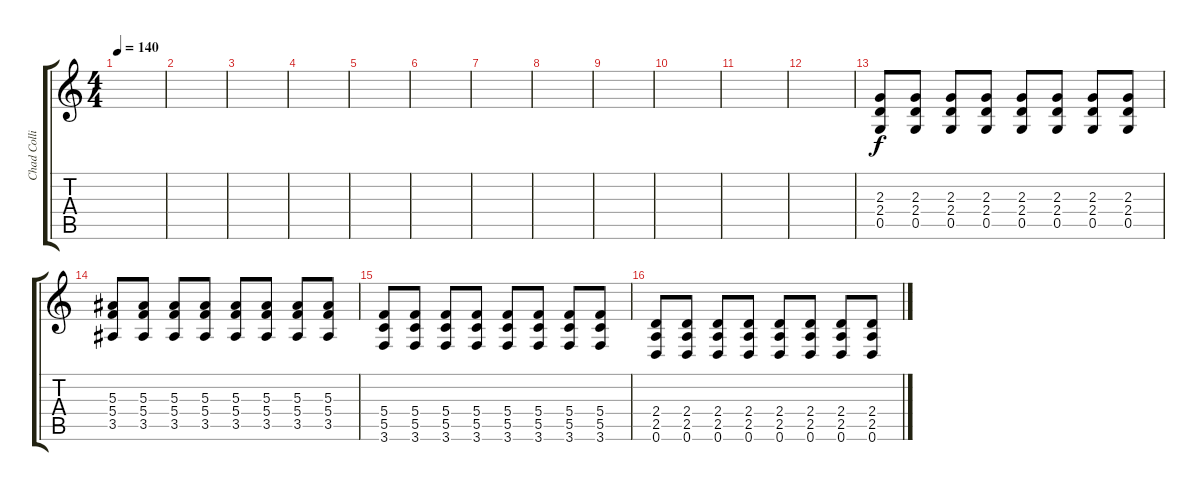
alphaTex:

\track ("Chad Collins" "Chad Colli") {instrument distortionguitar}
\staff {score tabs}
\tuning (D4 A3 F3 C3 G2 D2) {hide}
\ts (4 4)
\tempo 140
\clef g2
\ks c
|
|
|
|
|
|
|
|
|
|
|
|
(2.3 2.4 0.5).8 (2.3 2.4 0.5).8 (2.3 2.4 0.5).8 (2.3 2.4 0.5).8 (2.3 2.4 0.5).8 (2.3 2.4 0.5).8 (2.3 2.4 0.5).8 (2.3 2.4 0.5).8 |
(5.3 5.4 3.5).8 (5.3 5.4 3.5).8 (5.3 5.4 3.5).8 (5.3 5.4 3.5).8 (5.3 5.4 3.5).8 (5.3 5.4 3.5).8 (5.3 5.4 3.5).8 (5.3 5.4 3.5).8 |
(5.4 5.5 3.6).8 (5.4 5.5 3.6).8 (5.4 5.5 3.6).8 (5.4 5.5 3.6).8 (5.4 5.5 3.6).8 (5.4 5.5 3.6).8 (5.4 5.5 3.6).8 (5.4 5.5 3.6).8 |
(2.4 2.5 0.6).8 (2.4 2.5 0.6).8 (2.4 2.5 0.6).8 (2.4 2.5 0.6).8 (2.4 2.5 0.6).8 (2.4 2.5 0.6).8 (2.4 2.5 0.6).8 (2.4 2.5 0.6).8
